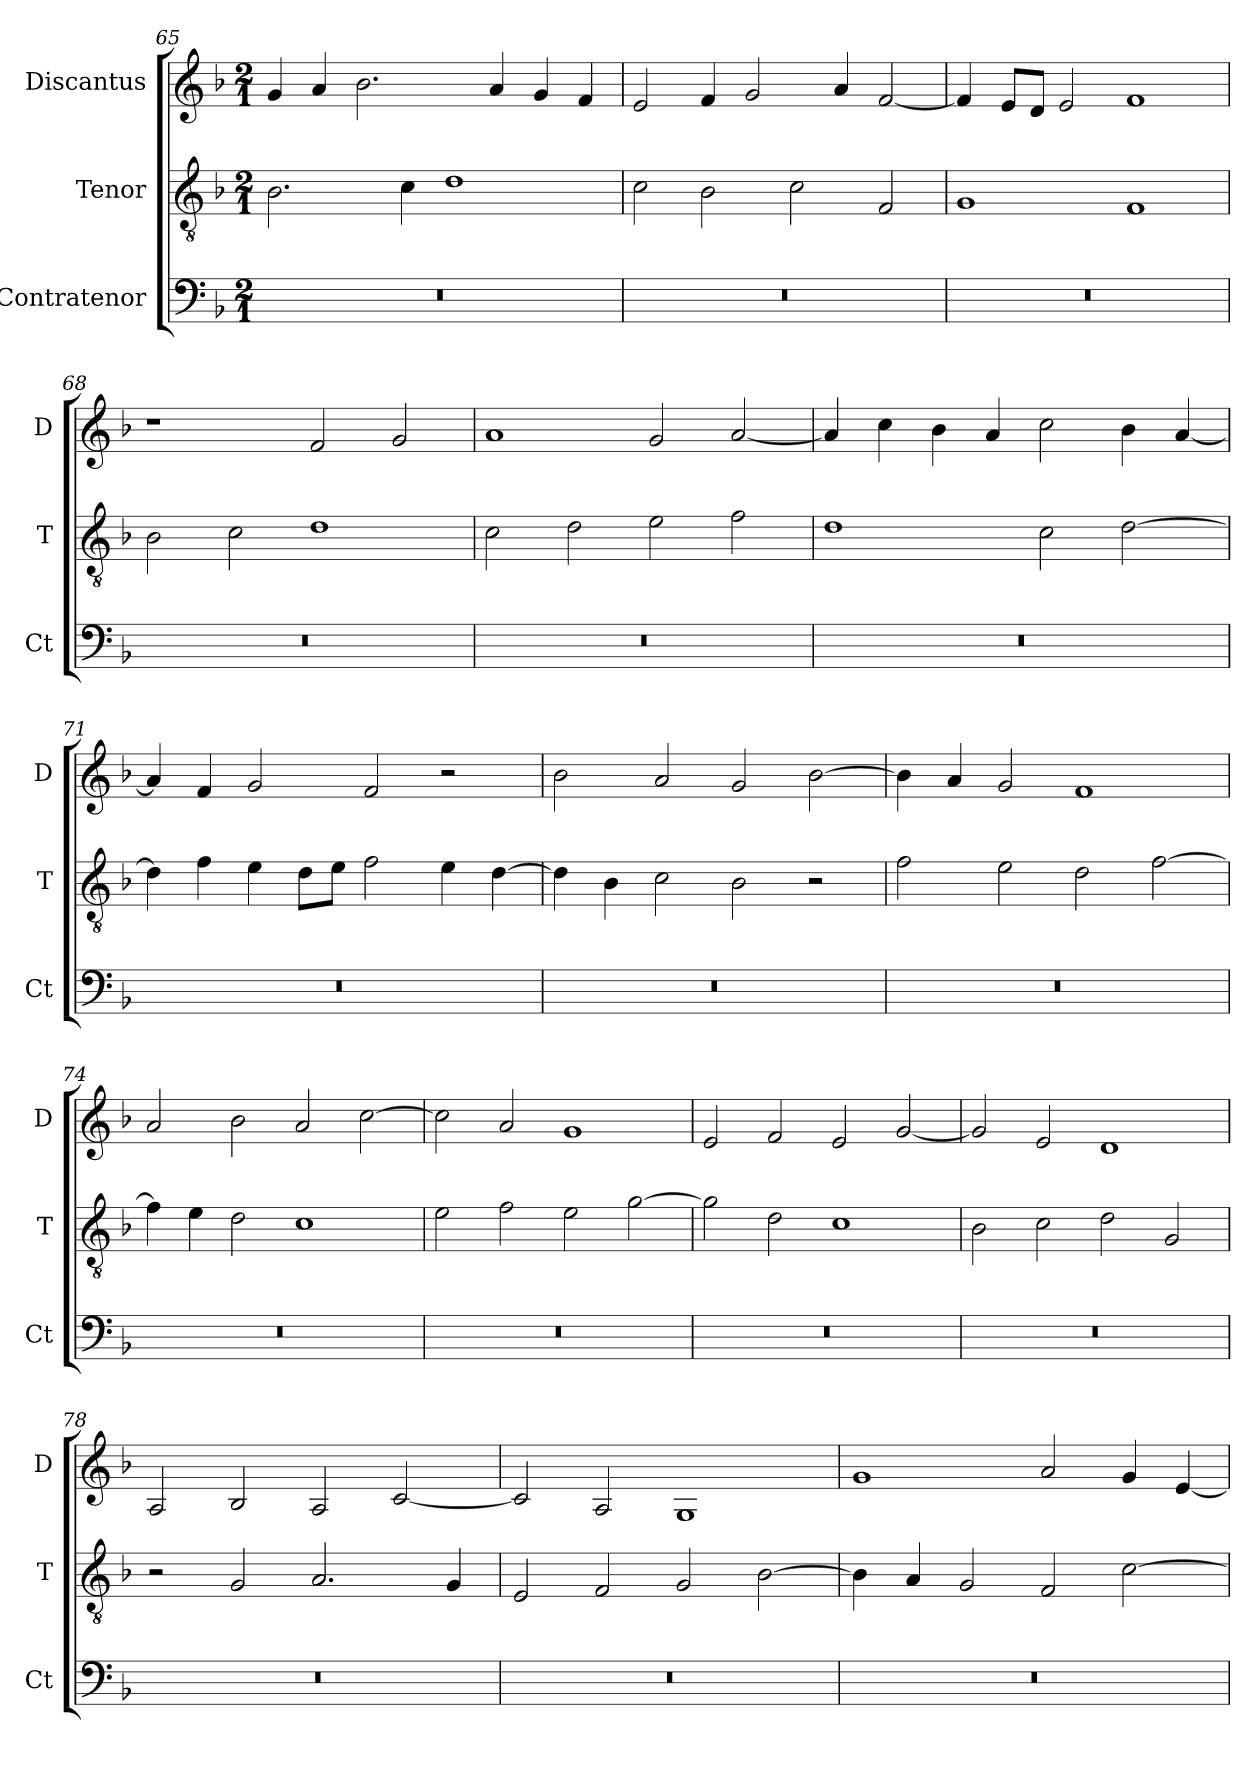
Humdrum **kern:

**kern	**kern	**kern
*part3	*part2	*part1
*staff3	*staff2	*staff1
*I"Contratenor	*I"Tenor	*I"Discantus
*I'Ct	*I'T	*I'D
*clefF4	*clefGv2	*clefG2
*k[b-]	*k[b-]	*k[b-]
*M2/1	*M2/1	*M2/1
=65	=65	=65
0r	2.B-\	4g/
.	.	4a/
.	.	2.b-\
.	4c\	.
.	1d	.
.	.	4a/
.	.	4g/
.	.	4f/
=66	=66	=66
0r	2c\	2e/
.	2B-\	4f/
.	.	2g/
.	2c\	.
.	.	4a/
.	2F/	[2f/
=67	=67	=67
0r	1G	4f/]
.	.	8e/L
.	.	8d/J
.	.	2e/
.	1F	1f
=68	=68	=68
0r	2B-\	1r
.	2c\	.
.	1d	2f/
.	.	2g/
=69	=69	=69
0r	2c\	1a
.	2d\	.
.	2e\	2g/
.	2f\	[2a/
=70	=70	=70
0r	1d	4a/]
.	.	4cc\
.	.	4b-\
.	.	4a/
.	2c\	2cc\
.	[2d\	4b-\
.	.	[4a/
=71	=71	=71
0r	4d\]	4a/]
.	4f\	4f/
.	4e\	2g/
.	8d\L	.
.	8e\J	.
.	2f\	2f/
.	4e\	2r
.	[4d\	.
=72	=72	=72
0r	4d\]	2b-\
.	4B-\	.
.	2c\	2a/
.	2B-\	2g/
.	2r	[2b-\
=73	=73	=73
0r	2f\	4b-\]
.	.	4a/
.	2e\	2g/
.	2d\	1f
.	[2f\	.
=74	=74	=74
0r	4f\]	2a/
.	4e\	.
.	2d\	2b-\
.	1c	2a/
.	.	[2cc\
=75	=75	=75
0r	2e\	2cc\]
.	2f\	2a/
.	2e\	1g
.	[2g\	.
=76	=76	=76
0r	2g\]	2e/
.	2d\	2f/
.	1c	2e/
.	.	[2g/
=77	=77	=77
0r	2B-\	2g/]
.	2c\	2e/
.	2d\	1d
.	2G/	.
=78	=78	=78
0r	2r	2A/
.	2G/	2B-/
.	2.A/	2A/
.	.	[2c/
.	4G/	.
=79	=79	=79
0r	2E/	2c/]
.	2F/	2A/
.	2G/	1G
.	[2B-\	.
=80	=80	=80
0r	4B-\]	1g
.	4A/	.
.	2G/	.
.	2F/	2a/
.	[2c\	4g/
.	.	[4e/
=	=	=
*-	*-	*-
